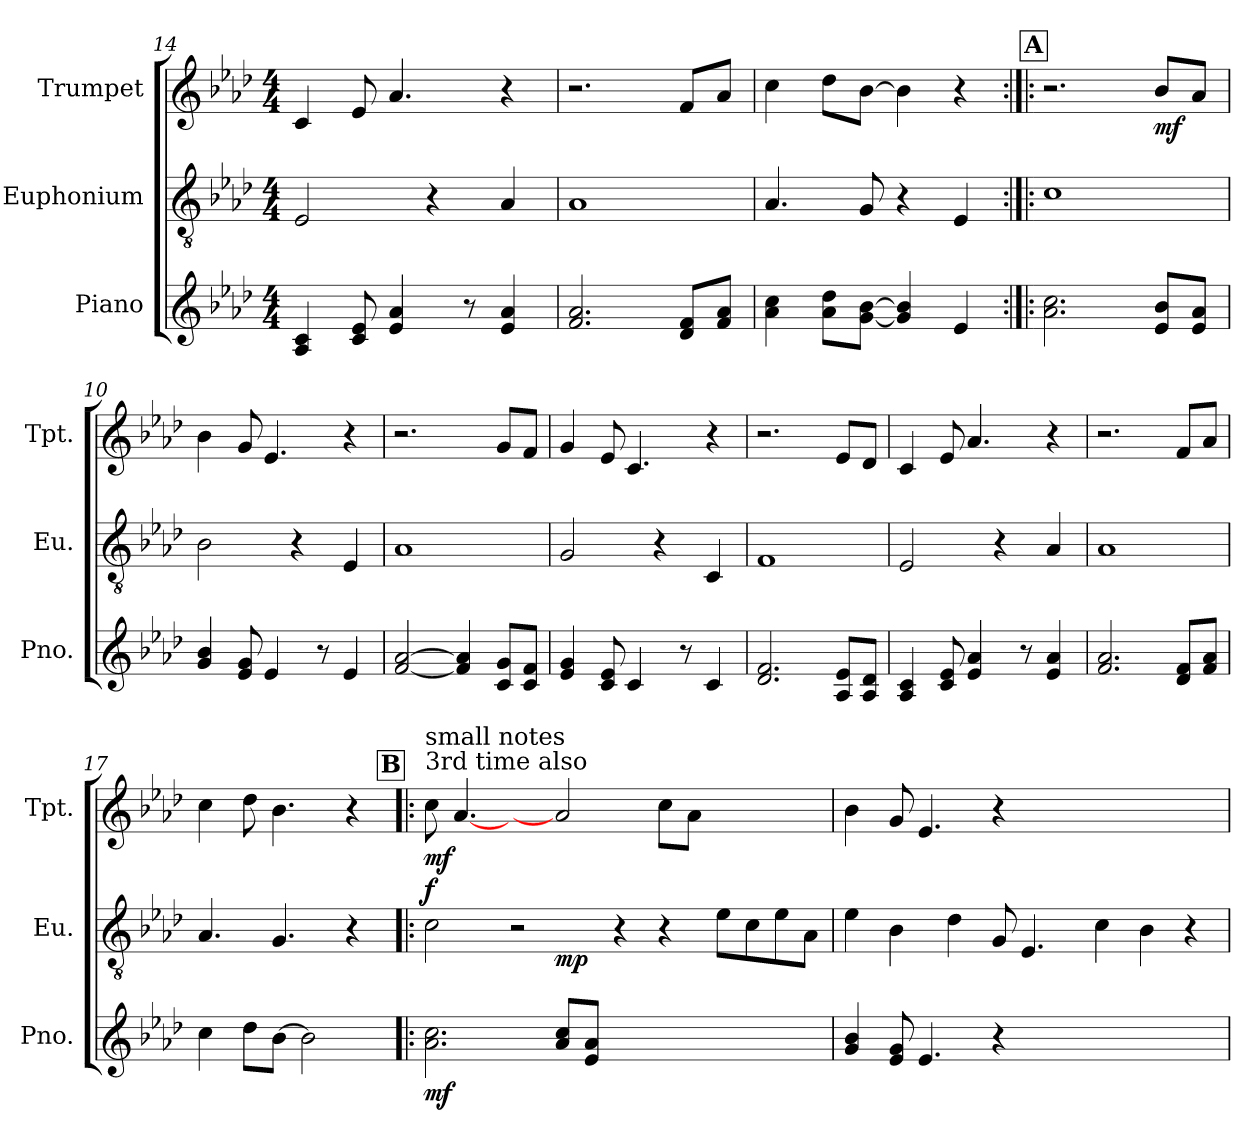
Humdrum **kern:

**kern	**dynam	**kern	**dynam	**kern	**dynam
*part3	*part3	*part2	*part2	*part1	*part1
*staff3	*staff3	*staff2	*staff2	*staff1	*staff1
*I"Piano	*	*I"Euphonium	*	*I"Trumpet	*
*I'Pno.	*	*I'Eu.	*	*I'Tpt.	*
*clefG2	*	*clefGv2	*	*clefG2	*
*	*	*ITrd1c2	*	*ITrd1c2	*
*k[b-e-a-d-]	*	*k[b-e-a-d-g-c-]	*	*k[b-e-a-d-g-c-]	*
*M4/4	*	*M4/4	*	*M4/4	*
=14	=14	=14	=14	=14	=14
4A- 4c	.	2D-	.	4B-	.
8c 8e-	.	.	.	8d-	.
4e- 4a-	.	.	.	4.g-	.
.	.	4r	.	.	.
8r	.	.	.	.	.
4e- 4a-	.	4G-	.	4r	.
=15	=15	=15	=15	=15	=15
2.f 2.a-	.	1G-	.	2.r	.
8d- 8fL	.	.	.	8e-L	.
8f 8a-J	.	.	.	8g-J	.
=16	=16	=16	=16	=16	=16
4a- 4cc	.	4.G-	.	4b-	.
8a- 8dd-L	.	.	.	8cc-L	.
[8g [8b-J	.	8F	.	[8a-J	.
4g] 4b-]	.	4r	.	4a-]	.
4e-	.	4D-	.	4r	.
!!LO:REH:place=s1:a:B:fs=14:t=A
=9:|!|:	=9:|!|:	=9:|!|:	=9:|!|:	=9:|!|:	=9:|!|:
2.a- 2.cc	.	1B-	.	2.r	.
!	!	!	!	!	!LO:DY:b
8e- 8b-L	.	.	.	8a-L	mf
8e- 8a-J	.	.	.	8g-J	.
=10	=10	=10	=10	=10	=10
4g 4b-	.	2A-	.	4a-	.
8e- 8g	.	.	.	8f	.
4e-	.	.	.	4.d-	.
.	.	4r	.	.	.
8r	.	.	.	.	.
4e-	.	4D-	.	4r	.
=11	=11	=11	=11	=11	=11
[2f [2a-	.	1G-	.	2.r	.
4f] 4a-]	.	.	.	.	.
8c 8gL	.	.	.	8fL	.
8c 8fJ	.	.	.	8e-J	.
=12	=12	=12	=12	=12	=12
4e- 4g	.	2F	.	4f	.
8c 8e-	.	.	.	8d-	.
4c	.	.	.	4.B-	.
.	.	4r	.	.	.
8r	.	.	.	.	.
4c	.	4BB-	.	4r	.
=13	=13	=13	=13	=13	=13
2.d- 2.f	.	1E-	.	2.r	.
8A- 8e-L	.	.	.	8d-L	.
8A- 8d-J	.	.	.	8c-J	.
=14	=14	=14	=14	=14	=14
4A- 4c	.	2D-	.	4B-	.
8c 8e-	.	.	.	8d-	.
4e- 4a-	.	.	.	4.g-	.
.	.	4r	.	.	.
8r	.	.	.	.	.
4e- 4a-	.	4G-	.	4r	.
=15	=15	=15	=15	=15	=15
2.f 2.a-	.	1G-	.	2.r	.
8d- 8fL	.	.	.	8e-L	.
8f 8a-J	.	.	.	8g-J	.
=17	=17	=17	=17	=17	=17
4cc	.	4.G-	.	4b-	.
8dd-L	.	.	.	8cc-	.
[8b-J	.	4.F	.	4.a-	.
2b-]	.	.	.	.	.
.	.	4r	.	4r	.
!!LO:REH:place=s1:a:B:fs=14:t=B
=18!|:	=18!|:	=18!|:	=18!|:	=18!|:	=18!|:
!	!	!	!	!LO:TX:a:t=3rd time also	!
!	!	!	!	!LO:TX:a:t=small notes	!
!	!	!LO:TX:a:t=3rd time small notes	!	!	!
!	!LO:DY:b	!	!LO:DY:a	!	!LO:DY:b
*	*	*^	*	*	*
2.a- 2.cc	mf	2B-!	2.ryy	f	8b-	mf
.	.	.	.	.	[4.g-	.
.	.	2r	.	.	4ryy	.
!	!	!	!	!LO:DY:b	!	!
8a- 8ccL	.	.	1ryy	mp	2g-]	.
8e- 8a-J	.	.	.	.	.	.
1ryy	.	4r	.	.	.	.
.	.	4r	.	.	8b-!L	.
.	.	.	.	.	8g-!J	.
.	.	8d-!L	.	.	2ryy	.
.	.	8B-L	.	.	.	.
.	.	8d-!J	4ryy	.	.	.
.	.	8G-J	.	.	.	.
*	*	*v	*v	*	*	*
=19	=19	=19	=19	=19	=19
4g 4b-	.	4d-!	.	4a-!	.
8e- 8g	.	4A-	.	8f!	.
4.e-	.	.	.	4.d-!	.
.	.	4c-!	.	.	.
4r	.	8F	.	4r	.
.	.	4.D-	.	.	.
1ryy	.	.	.	1ryy	.
.	.	4B-!	.	.	.
.	.	4A-!	.	.	.
.	.	4r	.	.	.
=	=	=	=	=	=
*-	*-	*-	*-	*-	*-
